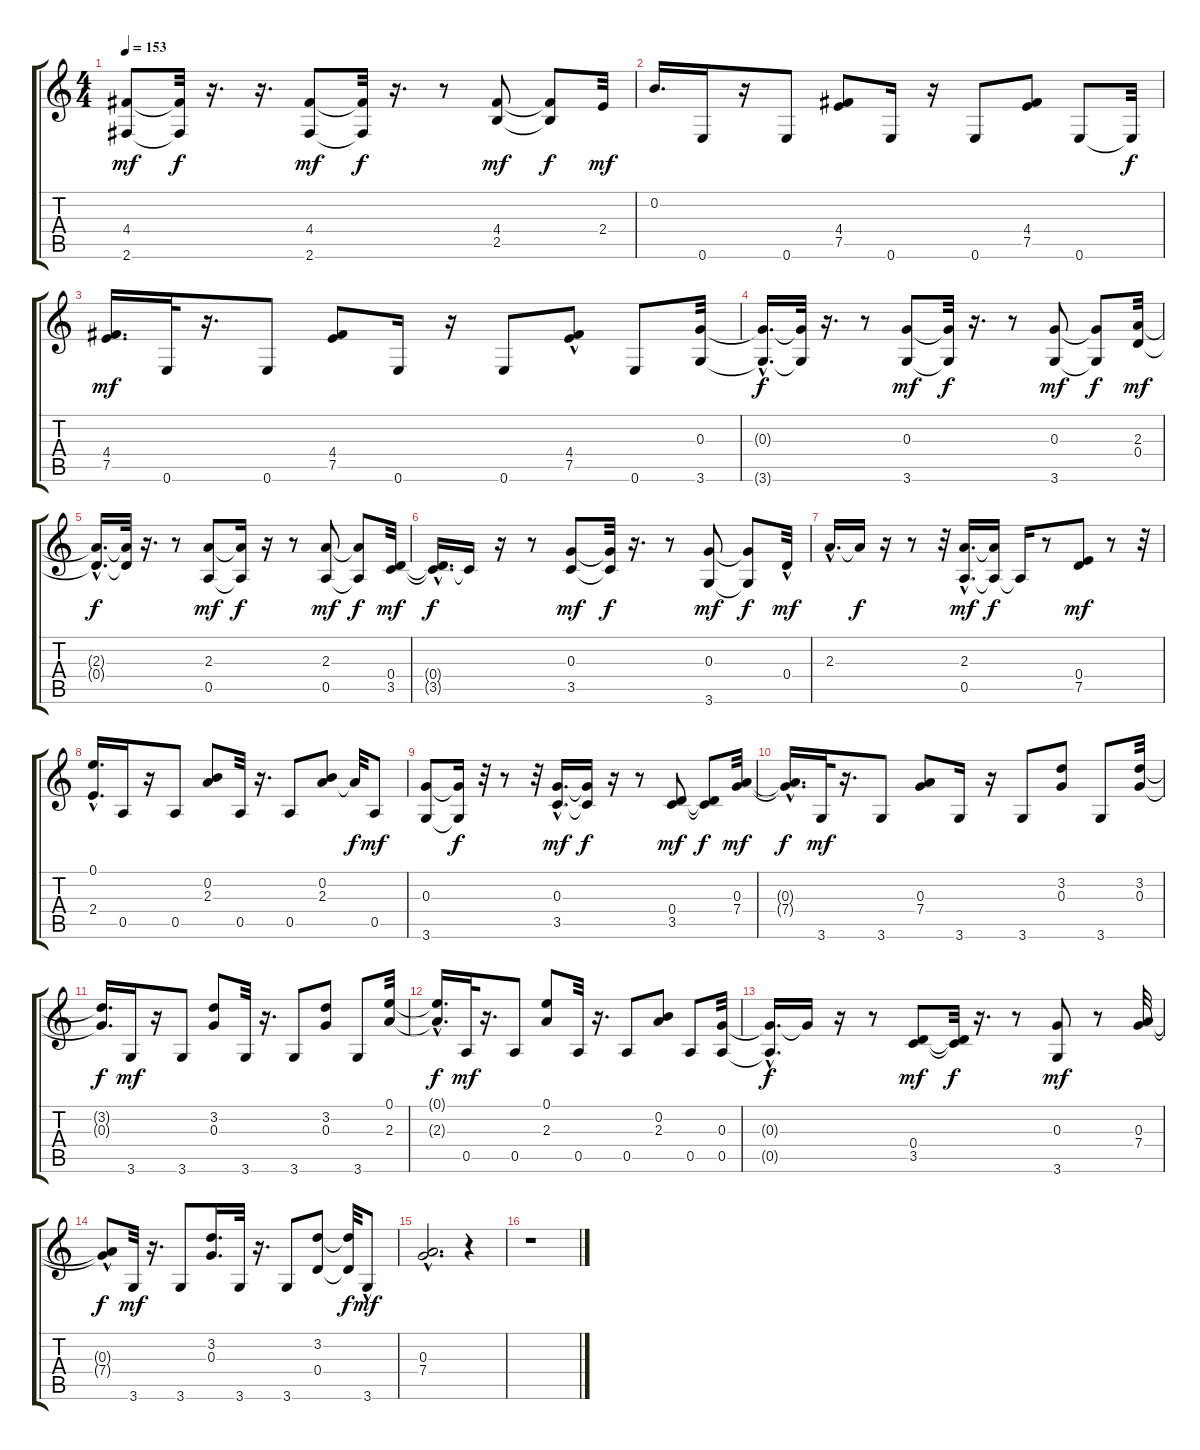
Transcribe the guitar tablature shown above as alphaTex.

\track "" {instrument distortionguitar}
\staff {score tabs}
\tuning (E4 B3 G3 D3 A2 E2) {hide}
\ts (4 4)
\tempo 153
\clef g2
\ks c
(4.4 2.6).8{dy mf} (4.4{t} 2.6{t}).32{dy f} r.16{d} r.16{d} (4.4 2.6).8{dy mf} (4.4{t} 2.6{t}).32{dy f} r.16{d} r.8 (4.4 2.5).8{dy mf} (4.4{t} 2.5{t}).8{dy f} 2.4.32{dy mf} |
0.2.16{d} 0.6.16 r.16 0.6.8 (4.4 7.5).8 0.6.16 r.16 0.6.8 (4.4 7.5).8 0.6.8 0.6{t}.32{dy f} |
(4.4 7.5).16{d dy mf} 0.6.32 r.16{d} 0.6.8 (4.4 7.5).8 0.6.16 r.16 0.6.8 (4.4{hac} 7.5).8 0.6.8 (0.3 3.6).32 |
(0.3{hac t} 3.6{hac t}).16{d dy f} (0.3{t} 3.6{t}).32 r.16{d} r.8 (0.3 3.6).8{dy mf} (0.3{t} 3.6{t}).32{dy f} r.16{d} r.8 (0.3 3.6).8{dy mf} (0.3{t} 3.6{t}).8{dy f} (2.3 0.4).32{dy mf} |
(2.3{hac t} 0.4{hac t}).16{d dy f} (2.3{t} 0.4{t}).32 r.16{d} r.8 (2.3 0.5).8{dy mf} (2.3{t} 0.5{t}).16{dy f} r.16 r.8 (2.3 0.5).8{dy mf} (2.3{t} 0.5{t}).8{dy f} (0.4 3.5).32{dy mf} |
(0.4{hac t} 3.5{hac t}).16{d dy f} 3.5{t}.16 r.16 r.8 (0.3 3.5).8{dy mf} (0.3{t} 3.5{t}).32{dy f} r.16{d} r.8 (0.3 3.6).8{dy mf} (0.3{t} 3.6{t}).8{dy f} 0.4{hac}.32{dy mf} |
2.3{hac}.16{d} 2.3{t}.16{dy f} r.16 r.8 r.32 (2.3{hac} 0.5{hac}).16{d dy mf} (2.3{t} 0.5{t}).16{dy f} 0.5{t}.16 r.8 (0.4 7.5).8{dy mf} r.8 r.32 |
(0.1 2.4{hac}).16{d} 0.5.16 r.16 0.5.8 (0.2 2.3).8 0.5.32 r.16{d} 0.5.8 (0.2 2.3).8 2.3{t}.32{dy f} 0.5.8{dy mf} |
(0.3 3.6).8 (0.3{t} 3.6{t}).16{dy f} r.32 r.8 r.32 (0.3{hac} 3.5{hac}).16{d dy mf} (0.3{t} 3.5{t}).16{dy f} r.16 r.8 (0.4 3.5).8{dy mf} (0.4{t} 3.5{t}).8{dy f} (0.3 7.4).32{dy mf} |
(0.3{hac t} 7.4{hac t}).16{d dy f} 3.6.32{dy mf} r.16{d} 3.6.8 (0.3 7.4).8 3.6.16 r.16 3.6.8 (3.2 0.3).8 3.6.8 (3.2 0.3).32 |
(3.2{t} 0.3{t}).16{d dy f} 3.6.16{dy mf} r.16 3.6.8 (3.2 0.3).8 3.6.32 r.16{d} 3.6.8 (3.2 0.3).8 3.6.8 (0.1 2.3).32 |
(0.1{t} 2.3{hac t}).16{d dy f} 0.5.32{dy mf} r.16{d} 0.5.8 (0.1 2.3).8 0.5.32 r.16{d} 0.5.8 (0.2 2.3).8 0.5.8 (0.3 0.5).32 |
(0.3{hac t} 0.5{hac t}).16{d dy f} 0.3{t}.16 r.16 r.8 (0.4 3.5).8{dy mf} (0.4{t} 3.5{t}).32{dy f} r.16{d} r.8 (0.3 3.6).8{dy mf} r.8 (0.3 7.4).32 |
(0.3{hac t} 7.4{t}).8{dy f} 3.6.32{dy mf} r.16{d} 3.6.8 (3.2 0.3).16{d} 3.6.32 r.16{d} 3.6.8 (3.2 0.4).8 (3.2{t} 0.4{t}).32{dy f} 3.6{hac}.8{dy mf} |
(0.3{hac} 7.4{hac}).2{d} r.4 |
r.1
